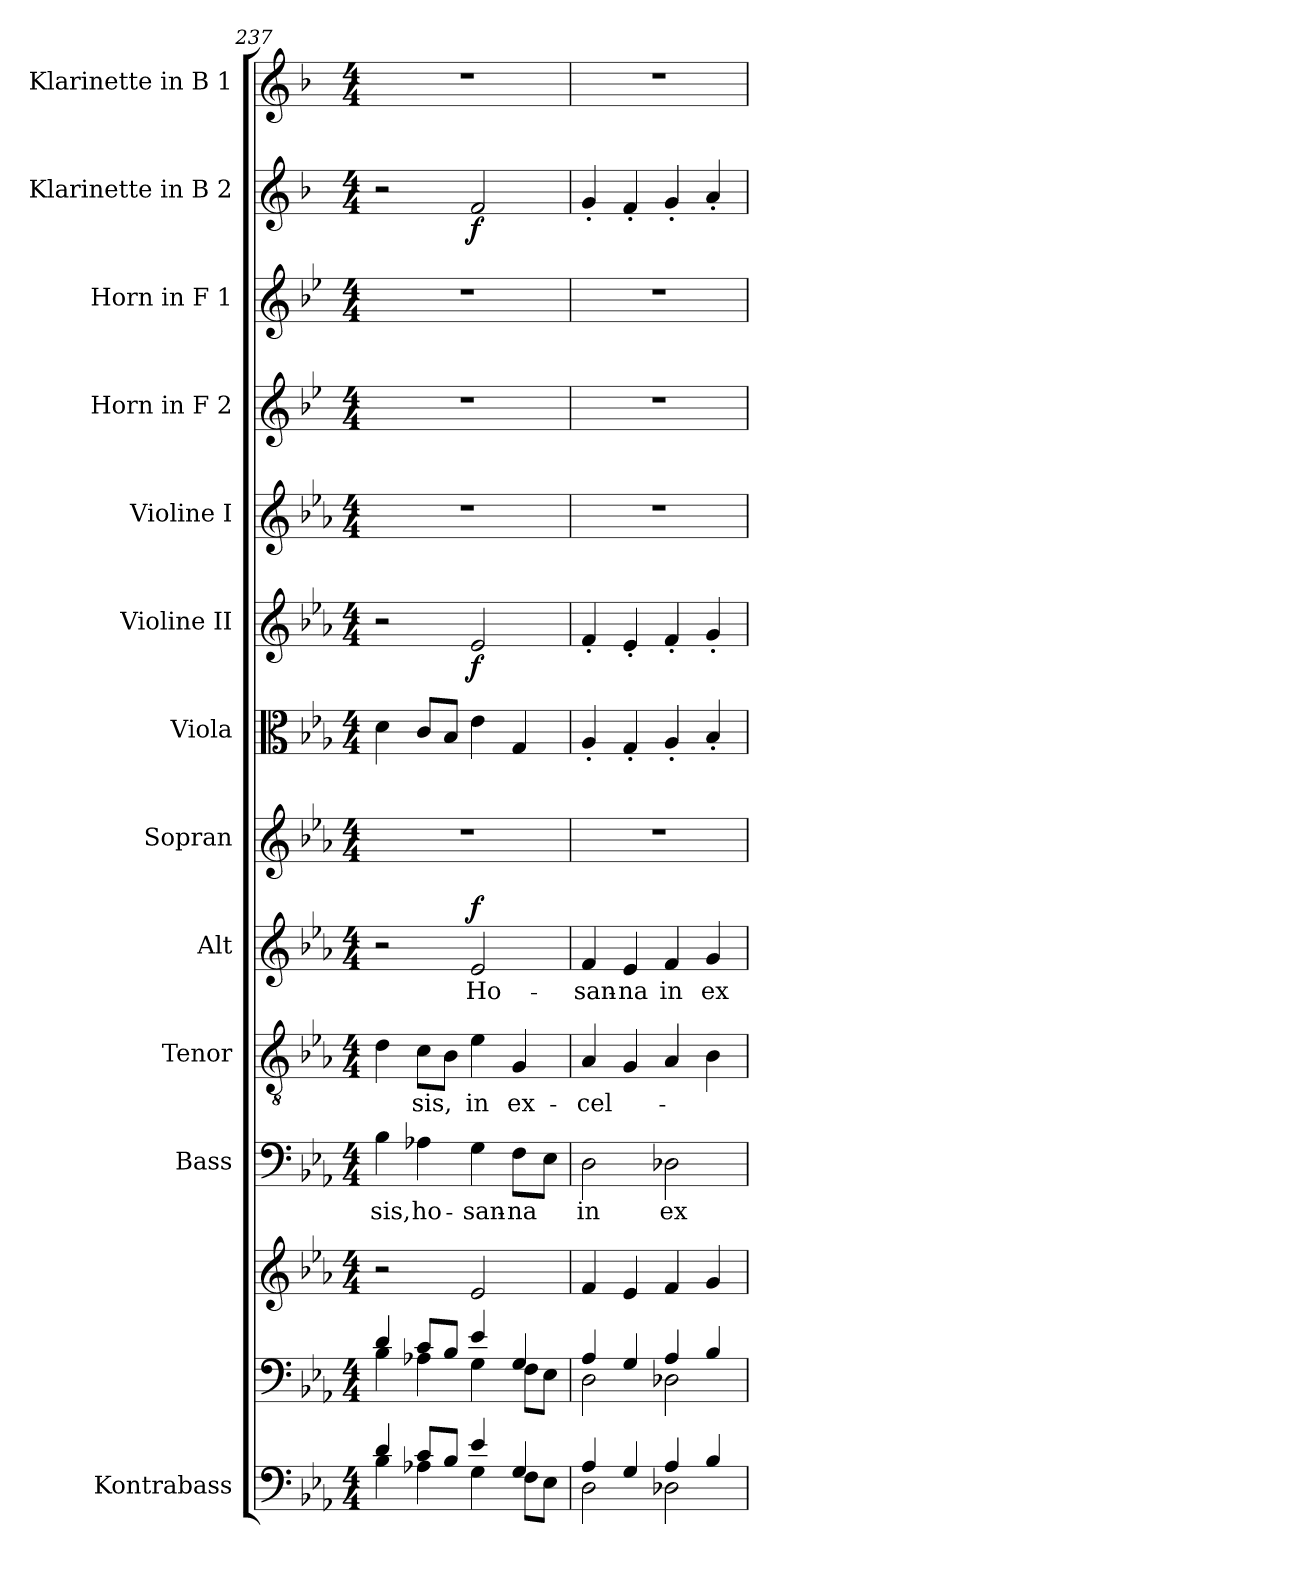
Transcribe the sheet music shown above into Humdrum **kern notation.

**kern	**kern	**kern	**kern	**text	**kern	**text	**kern	**text	**dynam	**kern	**kern	**kern	**dynam	**kern	**kern	**kern	**kern	**dynam	**kern
*part13	*part12	*part12	*part11	*part11	*part10	*part10	*part9	*part9	*part9	*part8	*part7	*part6	*part6	*part5	*part4	*part3	*part2	*part2	*part1
*staff14	*staff13	*staff12	*staff11	*staff11	*staff10	*staff10	*staff9	*staff9	*staff9	*staff8	*staff7	*staff6	*staff6	*staff5	*staff4	*staff3	*staff2	*staff2	*staff1
*I"Kontrabass	*	*	*I"Bass	*	*I"Tenor	*	*I"Alt	*	*	*I"Sopran	*I"Viola	*I"Violine II	*	*I"Violine I	*I"Horn in F 2	*I"Horn in F 1	*I"Klarinette in B 2	*	*I"Klarinette in B 1
*I'Kb.	*	*	*I'B	*	*I'T	*	*I'A	*	*	*I'S	*I'Vla.	*I'Vl. II	*	*I'Vl. I	*I'Hrn. 2	*I'Hrn. 1	*	*	*
*clefF4	*clefF4	*clefG2	*clefF4	*	*clefGv2	*	*clefG2	*	*	*clefG2	*clefC3	*clefG2	*	*clefG2	*clefG2	*clefG2	*clefG2	*	*clefG2
*ITrd7c12	*	*	*	*	*	*	*	*	*	*	*	*	*	*	*ITrd4c7	*ITrd4c7	*ITrd1c2	*	*ITrd1c2
*k[b-e-a-]	*k[b-e-a-]	*k[b-e-a-]	*k[b-e-a-]	*	*k[b-e-a-]	*	*k[b-e-a-]	*	*	*k[b-e-a-]	*k[b-e-a-]	*k[b-e-a-]	*	*k[b-e-a-]	*k[b-e-a-]	*k[b-e-a-]	*k[b-e-a-]	*	*k[b-e-a-]
*E-:	*E-:	*E-:	*E-:	*	*E-:	*	*E-:	*	*	*E-:	*E-:	*E-:	*	*E-:	*E-:	*E-:	*E-:	*	*E-:
*M4/4	*M4/4	*M4/4	*M4/4	*	*M4/4	*	*M4/4	*	*	*M4/4	*M4/4	*M4/4	*	*M4/4	*M4/4	*M4/4	*M4/4	*	*M4/4
=237	=237	=237	=237	=237	=237	=237	=237	=237	=237	=237	=237	=237	=237	=237	=237	=237	=237	=237	=237
*^	*^	*	*	*	*	*	*	*	*	*	*	*	*	*	*	*	*	*	*
!	!	!	!	!	!	!LO:LY:b	!	!	!	!	!	!	!	!	!	!	!	!	!	!	!
4D/	4BB-\	4d/	4B-\	2r	4B-\	-sis,	4d\	.	2r	.	.	1r	4d\	2r	.	1r	1r	1r	2r	.	1r
!	!	!	!	!	!	!LO:LY:b	!	!LO:LY:b	!	!	!	!	!	!	!	!	!	!	!	!	!
8C/L	4AA-X\	8c/L	4A-X\	.	4A-X\	ho-	8c\L	-sis,	.	.	.	.	8c/L	.	.	.	.	.	.	.	.
8BB-/J	.	8B-/J	.	.	.	.	8B-\J	.	.	.	.	.	8B-/J	.	.	.	.	.	.	.	.
!	!	!	!	!	!	!LO:LY:b	!	!LO:LY:b	!	!LO:LY:b	!LO:DY:a	!	!	!	!LO:DY:b	!	!	!	!	!LO:DY:b	!
4E-/	4GG\	4e-/	4G\	2e-/	4G\	-san-	4e-\	in	2e-/	Ho-	f	.	4e-\	2e-/	f	.	.	.	2e-/	f	.
!	!	!	!	!	!	!LO:LY:b	!	!LO:LY:b	!	!	!	!	!	!	!	!	!	!	!	!	!
4GG/	8FF\L	4G/	8F\L	.	8F\L	-na	4G/	ex-	.	.	.	.	4G/	.	.	.	.	.	.	.	.
.	8EE-\J	.	8E-\J	.	8E-\J	.	.	.	.	.	.	.	.	.	.	.	.	.	.	.	.
=238	=238	=238	=238	=238	=238	=238	=238	=238	=238	=238	=238	=238	=238	=238	=238	=238	=238	=238	=238	=238	=238
!	!	!	!	!	!	!LO:LY:b	!	!LO:LY:b	!	!LO:LY:b	!	!	!	!	!	!	!	!	!	!	!
4AA-/	2DD\	4A-/	2D\	4f/	2D\	in	4A-/	-cel-	4f/	-san-	.	1r	4A-'</	4f'</	.	1r	1r	1r	4f'</	.	1r
!	!	!	!	!	!	!	!	!	!	!LO:LY:b	!	!	!	!	!	!	!	!	!	!	!
4GG/	.	4G/	.	4e-/	.	.	4G/	.	4e-/	-na	.	.	4G'</	4e-'</	.	.	.	.	4e-'</	.	.
!	!	!	!	!	!	!LO:LY:b	!	!	!	!LO:LY:b	!	!	!	!	!	!	!	!	!	!	!
4AA-/	2DD-X\	4A-/	2D-X\	4f/	2D-X\	ex-	4A-/	.	4f/	in	.	.	4A-'</	4f'</	.	.	.	.	4f'</	.	.
!	!	!	!	!	!	!	!	!	!	!LO:LY:b	!	!	!	!	!	!	!	!	!	!	!
4BB-/	.	4B-/	.	4g/	.	.	4B-\	.	4g/	ex-	.	.	4B-'</	4g'</	.	.	.	.	4g'</	.	.
*v	*v	*	*	*	*	*	*	*	*	*	*	*	*	*	*	*	*	*	*	*	*
*	*v	*v	*	*	*	*	*	*	*	*	*	*	*	*	*	*	*	*	*	*
=	=	=	=	=	=	=	=	=	=	=	=	=	=	=	=	=	=	=	=
*-	*-	*-	*-	*-	*-	*-	*-	*-	*-	*-	*-	*-	*-	*-	*-	*-	*-	*-	*-
